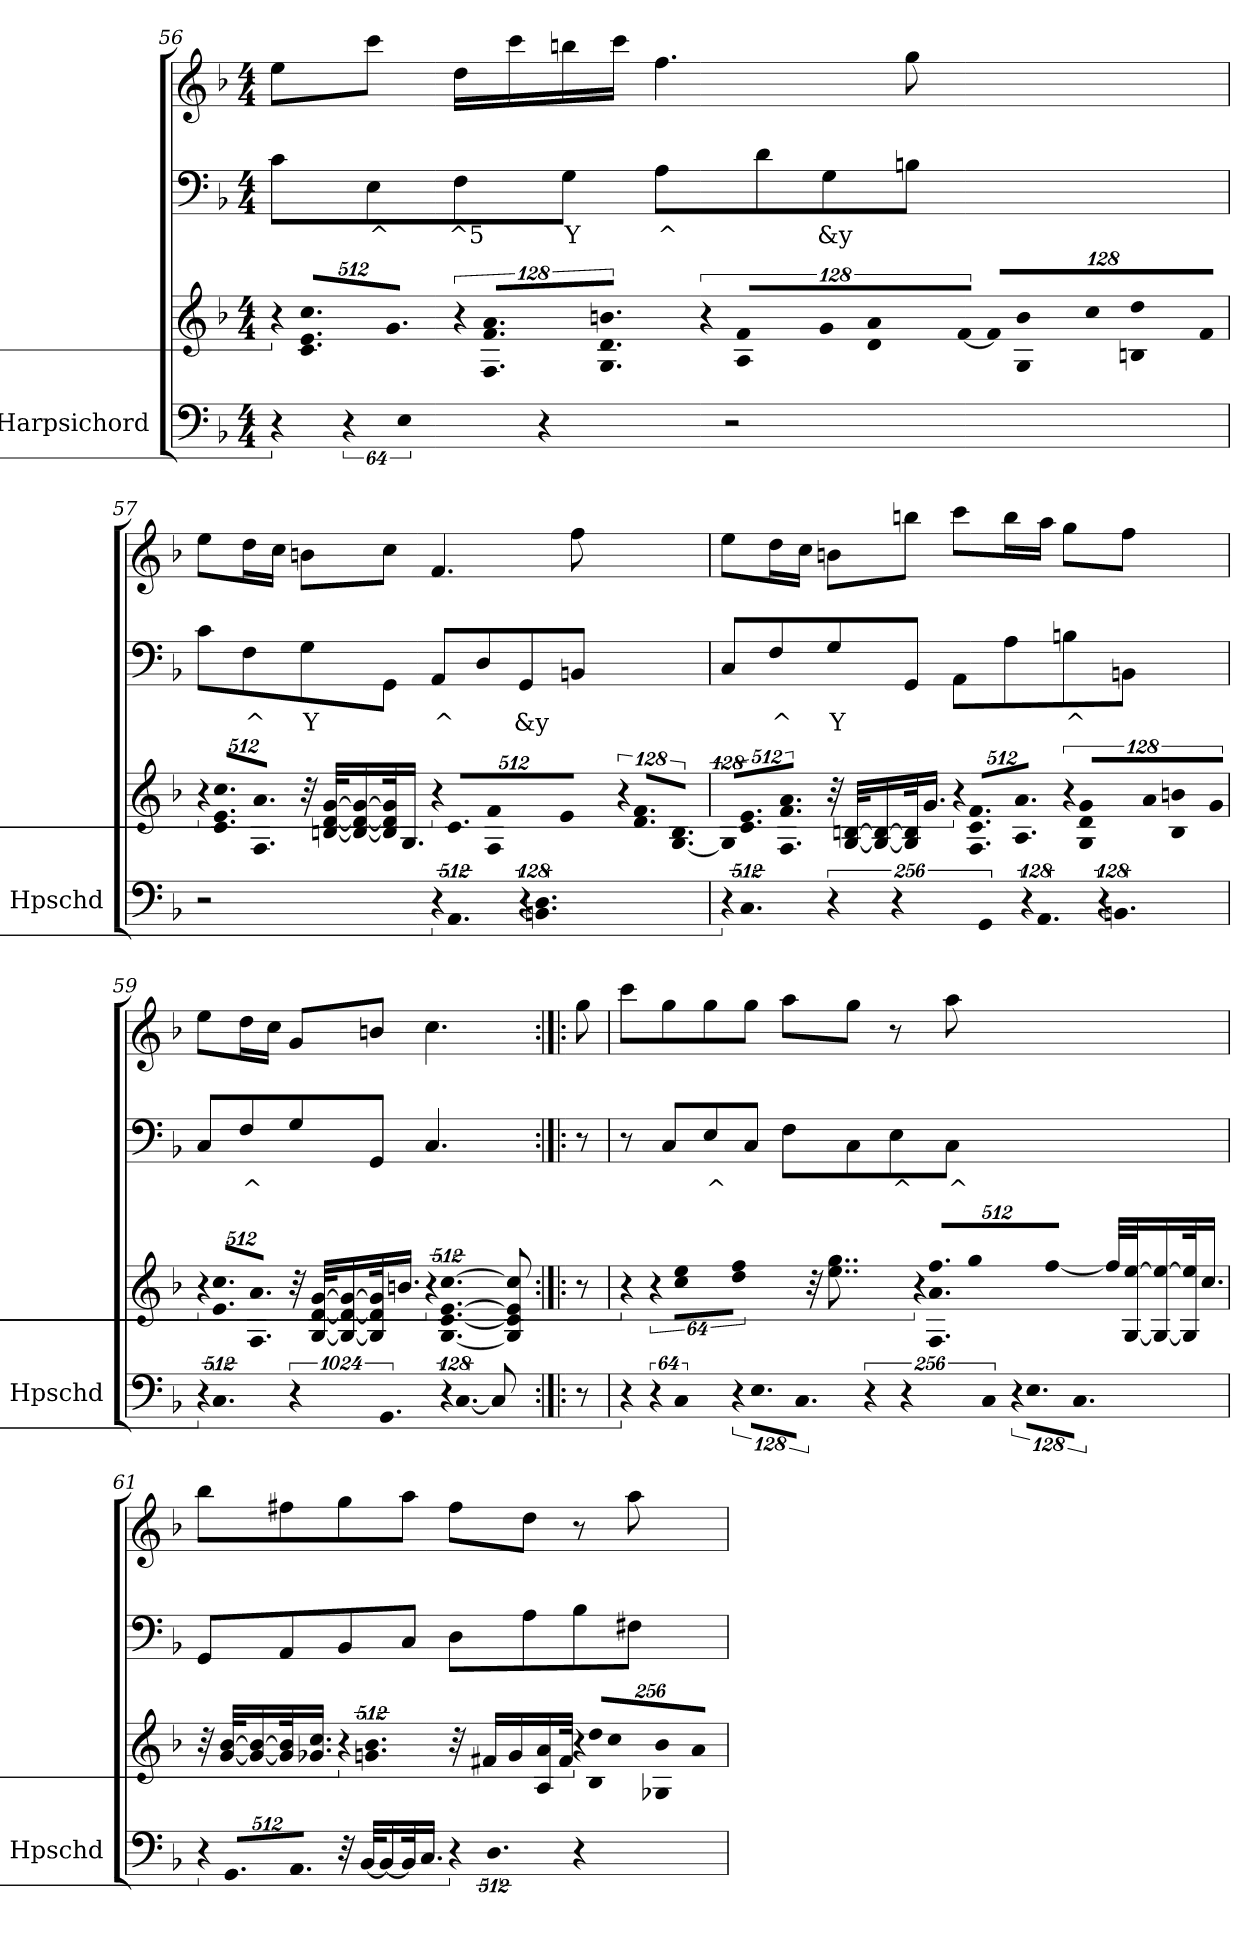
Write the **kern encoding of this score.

**kern	**kern	**kern	**text	**kern
*part3	*part3	*part2	*part2	*part1
*staff4	*staff3	*staff2	*staff2	*staff1
*I"Harpsichord	*	*	*	*
*I'Hpschd	*	*	*	*
!!LO:LB:g=z
*clefF4	*clefG2	*clefF4	*	*clefG2
*k[b-]	*k[b-]	*k[b-]	*	*k[b-]
*F:	*F:	*F:	*	*F:
*M4/4	*M4/4	*M4/4	*	*M4/4
=56	=56	=56	=56	=56
!LO:N:vis=8	!LO:N:vis=16	!	!	!
2048%205r	2048%73r	8c\L	.	8ee\L
!	!LO:N:vis=8.	!	!	!
.	4096%439c/ 4096%439e/ 4096%439cc/L	.	.	.
!LO:N:vis=16	!	!	!	!
1024%51r	.	.	.	.
!	!	!	!LO:LY:b	!
.	.	8E\	^	8ccc\J
!	!LO:N:vis=8.	!	!	!
.	4096%439g/J	.	.	.
!LO:N:vis=8	!	!	!	!
2048%205E\	.	.	.	.
!	!LO:N:vis=16	!	!LO:LY:b	!
4r	2048%73r	8F\	^5	16dd\LL
!	!LO:N:vis=8.	!	!	!
.	4096%439F/ 4096%439f/ 4096%439a/L	.	.	.
.	.	.	.	16ccc\
!	!	!	!LO:LY:b	!
.	.	8G\J	Y	16bbn\
!	!LO:N:vis=8.	!	!	!
.	4096%439G/ 4096%439d/ 4096%439b/J	.	.	.
.	.	.	.	16ccc\JJ
!	!LO:N:vis=16	!	!LO:LY:b	!
2r	2048%73r	8A\L	^	4.ff\
!	!LO:N:vis=16	!	!	!
.	4096%147A/ 4096%147f/KL	.	.	.
!	!LO:N:vis=8	!	!	!
.	1024%73g/	.	.	.
.	.	8d\	.	.
!	!LO:N:vis=8	!	!	!
.	4096%293d/ 4096%293a/	.	.	.
!	!LO:N:vis=16	!	!	!
.	[2048%73f/Jk	.	.	.
!	!LO:N:vis=16	!	!LO:LY:b	!
.	2048%73f/LL]	8G\	&y	.
!	!LO:N:vis=16	!	!	!
.	4096%147G/ 4096%147b/J	.	.	.
!	!LO:N:vis=8	!	!	!
.	1024%73cc/	.	.	.
.	.	8Bn\J	.	8gg\
!	!LO:N:vis=8	!	!	!
.	4096%293B/ 4096%293dd/	.	.	.
!	!LO:N:vis=16	!	!	!
.	2048%73f/Jk	.	.	.
=57	=57	=57	=57	=57
!	!LO:N:vis=16	!	!	!
2r	2048%73r	8c\L	.	8ee\L
!	!LO:N:vis=8.	!	!	!
.	4096%439c/ 4096%439e/ 4096%439cc/L	.	.	.
!	!	!	!LO:LY:b	!
.	.	8F\	^	16dd\L
!	!LO:N:vis=8.	!	!	!
.	4096%439F/ 4096%439a/J	.	.	.
.	.	.	.	16cc\JJ
!	!	!	!LO:LY:b	!
.	32r	8G\	Y	8bn\L
.	[32B/ [32d/ [32g/KLL	.	.	.
.	16B/_ 16d/_ 16g/_	.	.	.
.	32B/] 32d/] 32g/]k	8GG\J	.	8cc\J
.	16.G/JJ	.	.	.
!LO:N:vis=16	!LO:N:vis=16	!	!LO:LY:b	!
2048%73r	2048%73r	8AA/L	^	4.f/
!LO:N:vis=4.	!LO:N:vis=8.	!	!	!
2048%439AA/	4096%439c/L	.	.	.
.	.	8D/	.	.
!	!LO:N:vis=8	!	!	!
.	4096%293F/ 4096%293f/	.	.	.
!	!LO:N:vis=16	!	!	!
.	2048%73e/Jk	.	.	.
!LO:N:vis=16	!LO:N:vis=16	!	!LO:LY:b	!
2048%73r	2048%73r	8GG/	&y	.
!LO:N:vis=4.	!LO:N:vis=8.	!	!	!
2048%439BB/ 2048%439D/	4096%439d/ 4096%439f/L	.	.	.
.	.	8BBn/J	.	8ff\
!	!LO:N:vis=8.	!	!	!
.	[4096%439G/ 4096%439B/J	.	.	.
=58	=58	=58	=58	=58
!LO:N:vis=16	!LO:N:vis=16	!	!	!
2048%73r	2048%73G/KL]	8C/L	.	8ee\L
!LO:N:vis=4.	!LO:N:vis=8.	!	!	!
2048%439C/	4096%439c/ 4096%439e/	.	.	.
!	!	!	!LO:LY:b	!
.	.	8F/	^	16dd\L
!	!LO:N:vis=8.	!	!	!
.	4096%439F/ 4096%439f/ 4096%439a/J	.	.	.
.	.	.	.	16cc\JJ
!LO:N:vis=8	!	!	!LO:LY:b	!
2048%205r	32r	8G/	Y	8bn\L
.	[32G/ [32B/KLL	.	.	.
.	16G/_ 16B/_	.	.	.
!LO:N:vis=16	!	!	!	!
1024%51r	.	.	.	.
.	32G/] 32B/]k	8GG/J	.	8bbn\J
!LO:N:vis=8	!	!	!	!
2048%205GG/	.	.	.	.
.	16.g/JJ	.	.	.
!LO:N:vis=16	!LO:N:vis=16	!	!	!
2048%73r	2048%73r	8AA\L	.	8ccc\L
!LO:N:vis=4.	!LO:N:vis=8.	!	!	!
2048%439AA/	4096%439F/ 4096%439c/ 4096%439f/L	.	.	.
.	.	8A\	.	16bb\L
!	!LO:N:vis=8.	!	!	!
.	4096%439A/ 4096%439a/J	.	.	.
.	.	.	.	16aa\JJ
!LO:N:vis=16	!LO:N:vis=16	!	!LO:LY:b	!
2048%73r	2048%73r	8Bn\	^	8gg\L
!LO:N:vis=4.	!LO:N:vis=16	!	!	!
2048%439BB/	4096%147G/ 4096%147d/ 4096%147g/KL	.	.	.
!	!LO:N:vis=8	!	!	!
.	1024%73a/	.	.	.
.	.	8BBn\J	.	8ff\J
!	!LO:N:vis=8	!	!	!
.	4096%293B/ 4096%293b/	.	.	.
!	!LO:N:vis=16	!	!	!
.	2048%73g/Jk	.	.	.
=59	=59	=59	=59	=59
!LO:N:vis=16	!LO:N:vis=16	!	!	!
2048%73r	2048%73r	8C/L	.	8ee\L
!LO:N:vis=4.	!LO:N:vis=8.	!	!	!
2048%439C/	4096%439e/ 4096%439cc/L	.	.	.
!	!	!	!LO:LY:b	!
.	.	8F/	^	16dd\L
!	!LO:N:vis=8.	!	!	!
.	4096%439F/ 4096%439a/J	.	.	.
.	.	.	.	16cc\JJ
!LO:N:vis=4	!	!	!	!
4096%585r	32r	8G/	.	8g/L
.	[32G/ [32d/ [32g/KLL	.	.	.
.	16G/_ 16d/_ 16g/_	.	.	.
.	32G/] 32d/] 32g/]k	8GG/J	.	8bn/J
!LO:N:vis=8.	!	!	!	!
4096%439GG/	.	.	.	.
.	16.b/JJ	.	.	.
!LO:N:vis=16	!LO:N:vis=16	!	!	!
2048%73r	2048%73r	4.C/	.	4.cc\
!LO:N:vis=4.	!LO:N:vis=4.	!	!	!
[2048%439C/	[2048%439G/ [2048%439c/ [2048%439e/ [2048%439cc/	.	.	.
8C/]	8G/] 8c/] 8e/] 8cc/]	.	.	.
!!LO:LB:g=z
=60:|!|:	=60:|!|:	=60:|!|:	=60:|!|:	=60:|!|:
8r	8r	8r	.	8gg\
=60X2	=60X2	=60X2	=60X2	=60X2
!LO:N:vis=8	!LO:N:vis=8	!	!	!
2048%205r	2048%205r	8r	.	8ccc\L
!LO:N:vis=16	!LO:N:vis=16	!	!	!
1024%51r	1024%51r	.	.	.
.	.	8C/L	.	8gg\
!LO:N:vis=8	!LO:N:vis=16	!	!	!
2048%205C/	4096%205cc\ 4096%205ee\LL	.	.	.
!	!LO:N:vis=16	!	!	!
.	4096%205dd\ 4096%205ff\JJ	.	.	.
!LO:N:vis=16	!	!	!LO:LY:b	!
2048%73r	32r	8E/	^	8gg\
.	8..ee\ 8..gg\	.	.	.
!LO:N:vis=8.	!	!	!	!
4096%439E\L	.	.	.	.
.	.	8C/J	.	8gg\J
!LO:N:vis=8.	!	!	!	!
4096%439C\J	.	.	.	.
!LO:N:vis=8	!LO:N:vis=16	!	!	!
2048%205r	2048%73r	8F\L	.	8aa\L
!	!LO:N:vis=8.	!	!	!
.	4096%439F/ 4096%439a/ 4096%439ff/L	.	.	.
!LO:N:vis=16	!	!	!	!
1024%51r	.	.	.	.
.	.	8C\	.	8gg\J
!	!LO:N:vis=8	!	!	!
.	4096%293gg/	.	.	.
!LO:N:vis=8	!	!	!	!
2048%205C/	.	.	.	.
!	!LO:N:vis=16	!	!	!
.	[2048%73ff/Jk	.	.	.
!LO:N:vis=16	!	!	!LO:LY:b	!
2048%73r	32ff/LLL]	8E\	^	8r
.	[32G/ [32ee/J	.	.	.
!LO:N:vis=8.	!	!	!	!
4096%439E\L	.	.	.	.
.	16G/_ 16ee/_	.	.	.
!	!	!	!LO:LY:b	!
.	32G/] 32ee/]k	8C\J	^	8aa\
!LO:N:vis=8.	!	!	!	!
4096%439C\J	.	.	.	.
.	16.cc/JJ	.	.	.
=61	=61	=61	=61	=61
!LO:N:vis=16	!	!	!	!
2048%73r	32r	8GG/L	.	8bb-\L
.	[32g/ [32b-/KLL	.	.	.
!LO:N:vis=8.	!	!	!	!
4096%439GG/L	.	.	.	.
.	16g/_ 16b-/_	.	.	.
.	32g/] 32b-/]k	8AA/	.	8ff#X\
!LO:N:vis=8.	!	!	!	!
4096%439AA/J	.	.	.	.
.	16.g-/ 16.cc/JJ	.	.	.
!	!LO:N:vis=16	!	!	!
32r	2048%73r	8BB-/	.	8gg\
[32BB-/KLL	.	.	.	.
!	!LO:N:vis=4.	!	!	!
.	2048%439g/ 2048%439b-/	.	.	.
16BB-/_	.	.	.	.
32BB-/k]	.	8C/J	.	8aa\J
16.C/JJ	.	.	.	.
!LO:N:vis=16	!	!	!	!
2048%73r	32r	8D\L	.	8ff#\L
.	16f#/LL	.	.	.
!LO:N:vis=4.	!	!	!	!
2048%439D\	.	.	.	.
.	16g/	.	.	.
.	.	8A\	.	8dd\J
.	16A/ 16a/	.	.	.
.	32f#/JJk	.	.	.
!	!LO:N:vis=16	!	!	!
4r	2048%73r	8B-\	.	8r
!	!LO:N:vis=16	!	!	!
.	4096%147B-/ 4096%147dd/KL	.	.	.
!	!LO:N:vis=8	!	!	!
.	1024%73cc/	.	.	.
.	.	8F#X\J	.	8aa\
!	!LO:N:vis=8	!	!	!
.	4096%293G-/ 4096%293b-/	.	.	.
!	!LO:N:vis=16	!	!	!
.	2048%73a/Jk	.	.	.
=	=	=	=	=
*-	*-	*-	*-	*-
